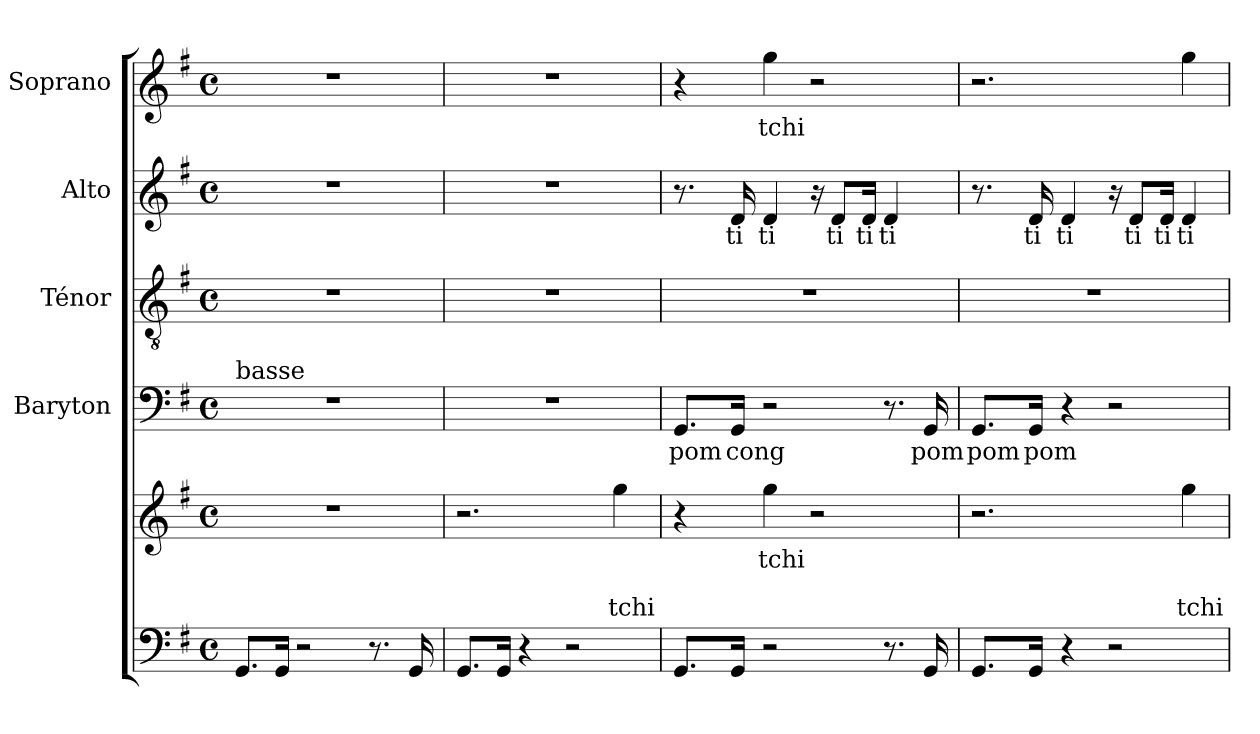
**kern	**kern	**text	**text	**text	**kern	**text	**kern	**kern	**text	**kern	**text
*part5	*part5	*part5	*part5	*part5	*part4	*part4	*part3	*part2	*part2	*part1	*part1
*staff6	*staff5	*staff5	*staff5	*staff5	*staff4	*staff4	*staff3	*staff2	*staff2	*staff1	*staff1
*	*	*	*	*	*I"Baryton	*	*I"Ténor	*I"Alto	*	*I"Soprano	*
*	*	*	*	*	*I'Bar.	*	*I'T	*I'A	*	*I'S	*
*clefF4	*clefG2	*	*	*	*clefF4	*	*clefGv2	*clefG2	*	*clefG2	*
*k[f#]	*k[f#]	*	*	*	*k[f#]	*	*k[f#]	*k[f#]	*	*k[f#]	*
*G:	*G:	*	*	*	*G:	*	*G:	*G:	*	*G:	*
*M4/4	*M4/4	*	*	*	*M4/4	*	*M4/4	*M4/4	*	*M4/4	*
*met(c)	*met(c)	*	*	*	*met(c)	*	*met(c)	*met(c)	*	*met(c)	*
=1	=1	=1	=1	=1	=1	=1	=1	=1	=1	=1	=1
!	!	!	!	!	!LO:TX:a:t=basse	!	!	!	!	!	!
8.GG/L	1r	.	.	.	1r	.	1r	1r	.	1r	.
16GG/Jk	.	.	.	.	.	.	.	.	.	.	.
2r	.	.	.	.	.	.	.	.	.	.	.
8.r	.	.	.	.	.	.	.	.	.	.	.
16GG/	.	.	.	.	.	.	.	.	.	.	.
=2	=2	=2	=2	=2	=2	=2	=2	=2	=2	=2	=2
8.GG/L	2.r	.	.	.	1r	.	1r	1r	.	1r	.
16GG/Jk	.	.	.	.	.	.	.	.	.	.	.
4r	.	.	.	.	.	.	.	.	.	.	.
2r	.	.	.	.	.	.	.	.	.	.	.
!	!	!	!	!LO:LY:b	!	!	!	!	!	!	!
.	4gg\	.	.	tchi	.	.	.	.	.	.	.
=3	=3	=3	=3	=3	=3	=3	=3	=3	=3	=3	=3
!	!	!	!	!	!	!LO:LY:b	!	!	!	!	!
8.GG/L	4r	.	.	.	8.GG/L	pom	1r	8.r	.	4r	.
!	!	!	!	!	!	!LO:LY:b	!	!	!LO:LY:b	!	!
16GG/Jk	.	.	.	.	16GG/Jk	cong	.	16d/	ti	.	.
!	!	!LO:LY:b	!	!	!	!	!	!	!LO:LY:b	!	!LO:LY:b
2r	4gg\	tchi	.	.	2r	.	.	4d/	ti	4gg\	tchi
.	2r	.	.	.	.	.	.	16r	.	2r	.
!	!	!	!	!	!	!	!	!	!LO:LY:b	!	!
.	.	.	.	.	.	.	.	8d/L	ti	.	.
!	!	!	!	!	!	!	!	!	!LO:LY:b	!	!
.	.	.	.	.	.	.	.	16d/Jk	ti	.	.
!	!	!	!	!	!	!	!	!	!LO:LY:b	!	!
8.r	.	.	.	.	8.r	.	.	4d/	ti	.	.
!	!	!	!	!	!	!LO:LY:b	!	!	!	!	!
16GG/	.	.	.	.	16GG/	pom	.	.	.	.	.
!!LO:LB:g=z
=4	=4	=4	=4	=4	=4	=4	=4	=4	=4	=4	=4
!	!	!	!	!	!	!LO:LY:b	!	!	!	!	!
8.GG/L	2.r	.	.	.	8.GG/L	pom	1r	8.r	.	2.r	.
!	!	!	!	!	!	!LO:LY:b	!	!	!LO:LY:b	!	!
16GG/Jk	.	.	.	.	16GG/Jk	pom	.	16d/	ti	.	.
!	!	!	!	!	!	!	!	!	!LO:LY:b	!	!
4r	.	.	.	.	4r	.	.	4d/	ti	.	.
2r	.	.	.	.	2r	.	.	16r	.	.	.
!	!	!	!	!	!	!	!	!	!LO:LY:b	!	!
.	.	.	.	.	.	.	.	8d/L	ti	.	.
!	!	!	!	!	!	!	!	!	!LO:LY:b	!	!
.	.	.	.	.	.	.	.	16d/Jk	ti	.	.
!	!	!	!	!LO:LY:b	!	!	!	!	!LO:LY:b	!	!
.	4gg\	.	.	tchi	.	.	.	4d/	ti	4gg\	.
=	=	=	=	=	=	=	=	=	=	=	=
*-	*-	*-	*-	*-	*-	*-	*-	*-	*-	*-	*-
